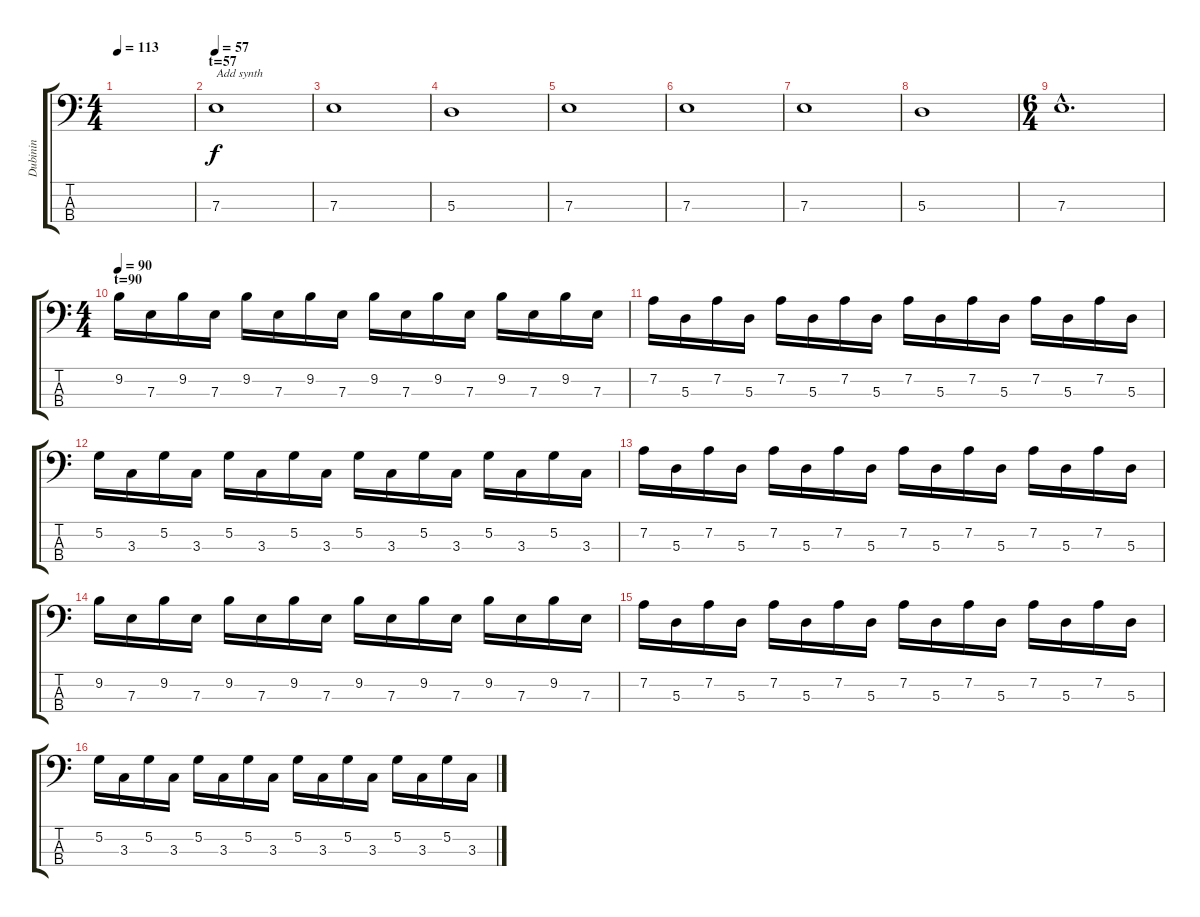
\track ("Dubinin" "Dubinin") {instrument electricbassfinger}
\staff {score tabs}
\tuning (G2 D2 A1 E1) {hide}
\ts (4 4)
\tempo 113
\clef f4
\ks c
|
\section ("" "t=57")
\tempo 57
7.3.1{txt "Add synth" volume 16 instrument synthstrings1} |
7.3.1 |
5.3.1 |
7.3.1 |
7.3.1 |
7.3.1 |
5.3.1 |
\ts (6 4)
7.3{hac}.1{d} |
\ts (4 4)
\section ("" "t=90")
\tempo 90
9.2.16{instrument electricbassfinger} 7.3.16 9.2.16 7.3.16 9.2.16 7.3.16 9.2.16 7.3.16 9.2.16 7.3.16 9.2.16 7.3.16 9.2.16 7.3.16 9.2.16 7.3.16 |
7.2.16 5.3.16 7.2.16 5.3.16 7.2.16 5.3.16 7.2.16 5.3.16 7.2.16 5.3.16 7.2.16 5.3.16 7.2.16 5.3.16 7.2.16 5.3.16 |
5.2.16 3.3.16 5.2.16 3.3.16 5.2.16 3.3.16 5.2.16 3.3.16 5.2.16 3.3.16 5.2.16 3.3.16 5.2.16 3.3.16 5.2.16 3.3.16 |
7.2.16 5.3.16 7.2.16 5.3.16 7.2.16 5.3.16 7.2.16 5.3.16 7.2.16 5.3.16 7.2.16 5.3.16 7.2.16 5.3.16 7.2.16 5.3.16 |
9.2.16 7.3.16 9.2.16 7.3.16 9.2.16 7.3.16 9.2.16 7.3.16 9.2.16 7.3.16 9.2.16 7.3.16 9.2.16 7.3.16 9.2.16 7.3.16 |
7.2.16 5.3.16 7.2.16 5.3.16 7.2.16 5.3.16 7.2.16 5.3.16 7.2.16 5.3.16 7.2.16 5.3.16 7.2.16 5.3.16 7.2.16 5.3.16 |
5.2.16 3.3.16 5.2.16 3.3.16 5.2.16 3.3.16 5.2.16 3.3.16 5.2.16 3.3.16 5.2.16 3.3.16 5.2.16 3.3.16 5.2.16 3.3.16
